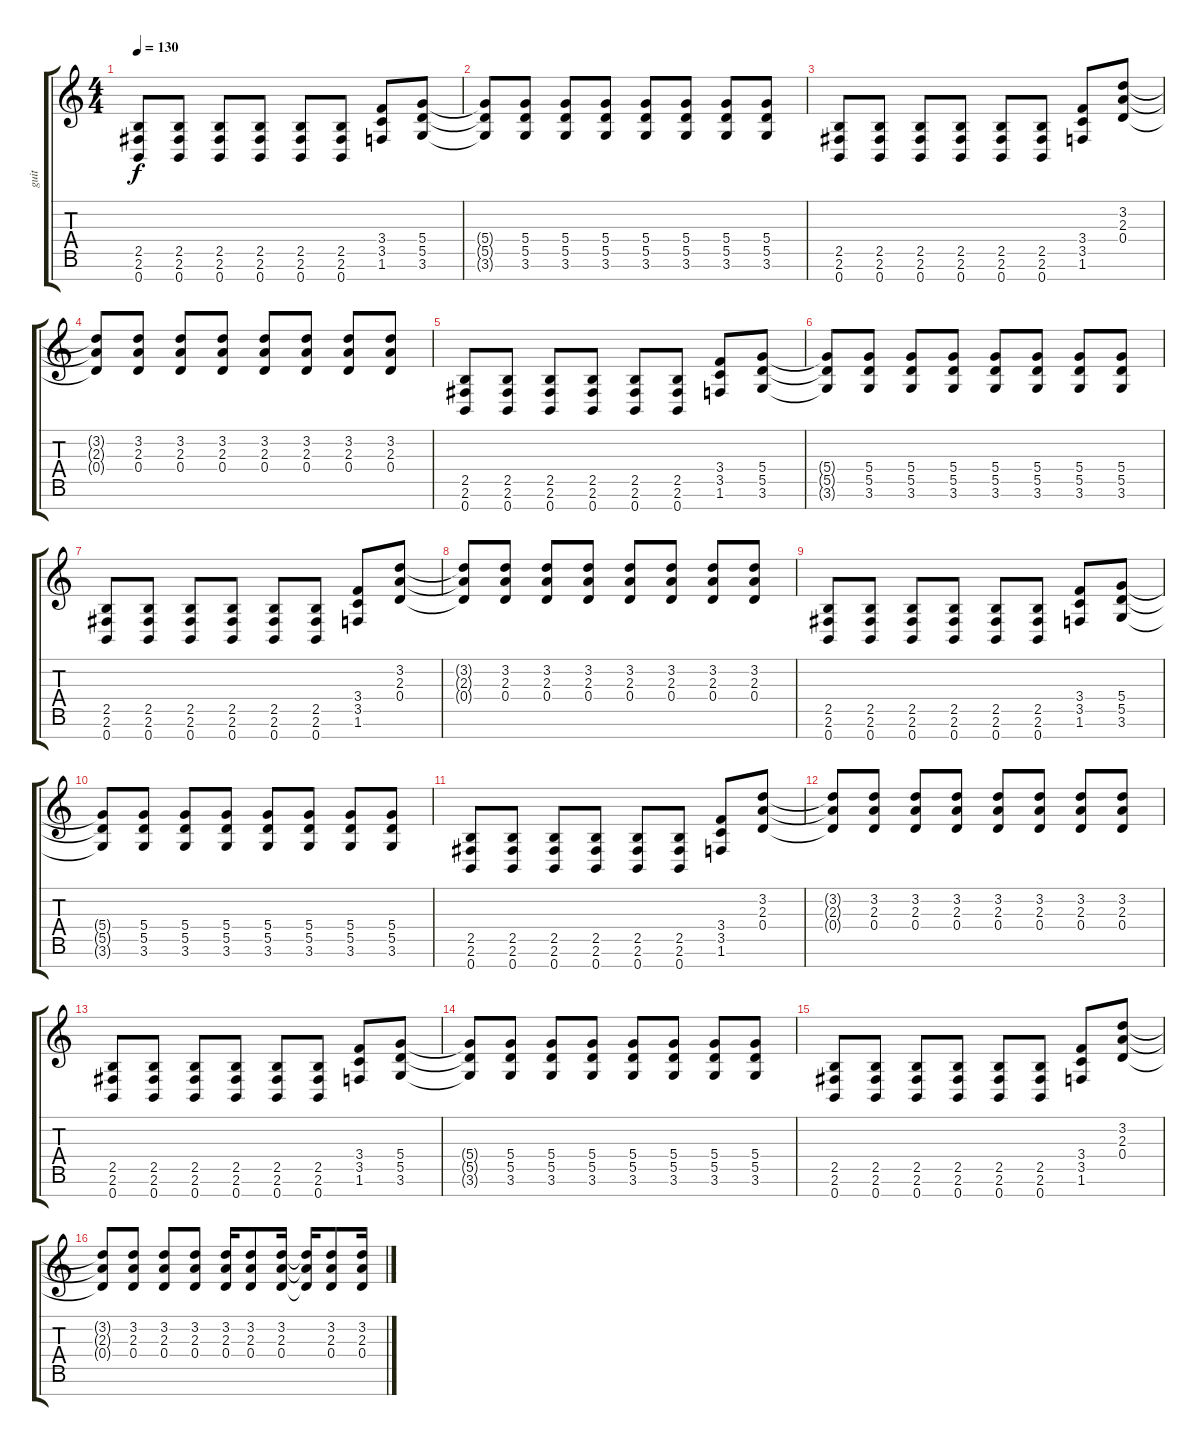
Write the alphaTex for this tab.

\track ("guit" "guit") {instrument distortionguitar}
\staff {score tabs}
\tuning (E4 B3 G3 D3 A2 E2 B1) {hide}
\ts (4 4)
\tempo 130
\clef g2
\ks c
(2.5 2.6 0.7).8{dy f} (2.5 2.6 0.7).8 (2.5 2.6 0.7).8 (2.5 2.6 0.7).8 (2.5 2.6 0.7).8 (2.5 2.6 0.7).8 (3.4 3.5 1.6).8 (5.4 5.5 3.6).8 |
(5.4{t} 5.5{t} 3.6{t}).8 (5.4 5.5 3.6).8 (5.4 5.5 3.6).8 (5.4 5.5 3.6).8 (5.4 5.5 3.6).8 (5.4 5.5 3.6).8 (5.4 5.5 3.6).8 (5.4 5.5 3.6).8 |
(2.5 2.6 0.7).8 (2.5 2.6 0.7).8 (2.5 2.6 0.7).8 (2.5 2.6 0.7).8 (2.5 2.6 0.7).8 (2.5 2.6 0.7).8 (3.4 3.5 1.6).8 (3.2 2.3 0.4).8 |
(3.2{t} 2.3{t} 0.4{t}).8 (3.2 2.3 0.4).8 (3.2 2.3 0.4).8 (3.2 2.3 0.4).8 (3.2 2.3 0.4).8 (3.2 2.3 0.4).8 (3.2 2.3 0.4).8 (3.2 2.3 0.4).8 |
(2.5 2.6 0.7).8 (2.5 2.6 0.7).8 (2.5 2.6 0.7).8 (2.5 2.6 0.7).8 (2.5 2.6 0.7).8 (2.5 2.6 0.7).8 (3.4 3.5 1.6).8 (5.4 5.5 3.6).8 |
(5.4{t} 5.5{t} 3.6{t}).8 (5.4 5.5 3.6).8 (5.4 5.5 3.6).8 (5.4 5.5 3.6).8 (5.4 5.5 3.6).8 (5.4 5.5 3.6).8 (5.4 5.5 3.6).8 (5.4 5.5 3.6).8 |
(2.5 2.6 0.7).8 (2.5 2.6 0.7).8 (2.5 2.6 0.7).8 (2.5 2.6 0.7).8 (2.5 2.6 0.7).8 (2.5 2.6 0.7).8 (3.4 3.5 1.6).8 (3.2 2.3 0.4).8 |
(3.2{t} 2.3{t} 0.4{t}).8 (3.2 2.3 0.4).8 (3.2 2.3 0.4).8 (3.2 2.3 0.4).8 (3.2 2.3 0.4).8 (3.2 2.3 0.4).8 (3.2 2.3 0.4).8 (3.2 2.3 0.4).8 |
(2.5 2.6 0.7).8 (2.5 2.6 0.7).8 (2.5 2.6 0.7).8 (2.5 2.6 0.7).8 (2.5 2.6 0.7).8 (2.5 2.6 0.7).8 (3.4 3.5 1.6).8 (5.4 5.5 3.6).8 |
(5.4{t} 5.5{t} 3.6{t}).8 (5.4 5.5 3.6).8 (5.4 5.5 3.6).8 (5.4 5.5 3.6).8 (5.4 5.5 3.6).8 (5.4 5.5 3.6).8 (5.4 5.5 3.6).8 (5.4 5.5 3.6).8 |
(2.5 2.6 0.7).8 (2.5 2.6 0.7).8 (2.5 2.6 0.7).8 (2.5 2.6 0.7).8 (2.5 2.6 0.7).8 (2.5 2.6 0.7).8 (3.4 3.5 1.6).8 (3.2 2.3 0.4).8 |
(3.2{t} 2.3{t} 0.4{t}).8 (3.2 2.3 0.4).8 (3.2 2.3 0.4).8 (3.2 2.3 0.4).8 (3.2 2.3 0.4).8 (3.2 2.3 0.4).8 (3.2 2.3 0.4).8 (3.2 2.3 0.4).8 |
(2.5 2.6 0.7).8 (2.5 2.6 0.7).8 (2.5 2.6 0.7).8 (2.5 2.6 0.7).8 (2.5 2.6 0.7).8 (2.5 2.6 0.7).8 (3.4 3.5 1.6).8 (5.4 5.5 3.6).8 |
(5.4{t} 5.5{t} 3.6{t}).8 (5.4 5.5 3.6).8 (5.4 5.5 3.6).8 (5.4 5.5 3.6).8 (5.4 5.5 3.6).8 (5.4 5.5 3.6).8 (5.4 5.5 3.6).8 (5.4 5.5 3.6).8 |
(2.5 2.6 0.7).8 (2.5 2.6 0.7).8 (2.5 2.6 0.7).8 (2.5 2.6 0.7).8 (2.5 2.6 0.7).8 (2.5 2.6 0.7).8 (3.4 3.5 1.6).8 (3.2 2.3 0.4).8 |
(3.2{t} 2.3{t} 0.4{t}).8 (3.2 2.3 0.4).8 (3.2 2.3 0.4).8 (3.2 2.3 0.4).8 (3.2 2.3 0.4).16 (3.2 2.3 0.4).8 (3.2 2.3 0.4).16 (3.2{t} 2.3{t} 0.4{t}).16 (3.2 2.3 0.4).8 (3.2 2.3 0.4).16
